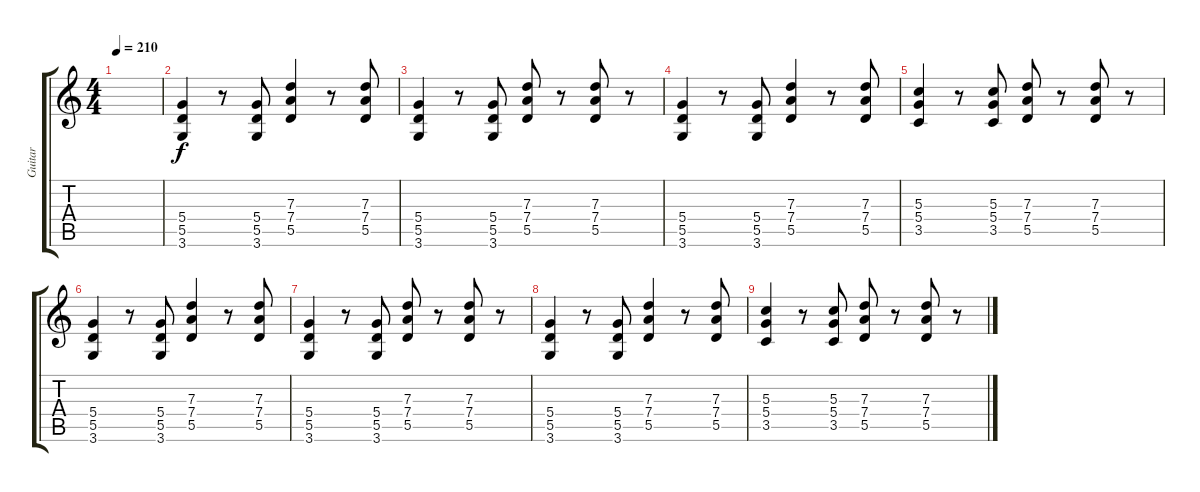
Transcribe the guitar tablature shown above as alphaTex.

\track ("Guitar" "Guitar") {instrument distortionguitar}
\staff {score tabs}
\tuning (E4 B3 G3 D3 A2 E2) {hide}
\ts (4 4)
\tempo 210
\clef g2
\ks c
|
(5.4 5.5 3.6).4 r.8 (5.4 5.5 3.6).8 (7.3 7.4 5.5).4 r.8 (7.3 7.4 5.5).8 |
(5.4 5.5 3.6).4 r.8 (5.4 5.5 3.6).8 (7.3 7.4 5.5).8 r.8 (7.3 7.4 5.5).8 r.8 |
(5.4 5.5 3.6).4 r.8 (5.4 5.5 3.6).8 (7.3 7.4 5.5).4 r.8 (7.3 7.4 5.5).8 |
(5.3 5.4 3.5).4 r.8 (5.3 5.4 3.5).8 (7.3 7.4 5.5).8 r.8 (7.3 7.4 5.5).8 r.8 |
(5.4 5.5 3.6).4 r.8 (5.4 5.5 3.6).8 (7.3 7.4 5.5).4 r.8 (7.3 7.4 5.5).8 |
(5.4 5.5 3.6).4 r.8 (5.4 5.5 3.6).8 (7.3 7.4 5.5).8 r.8 (7.3 7.4 5.5).8 r.8 |
(5.4 5.5 3.6).4 r.8 (5.4 5.5 3.6).8 (7.3 7.4 5.5).4 r.8 (7.3 7.4 5.5).8 |
(5.3 5.4 3.5).4 r.8 (5.3 5.4 3.5).8 (7.3 7.4 5.5).8 r.8 (7.3 7.4 5.5).8 r.8
